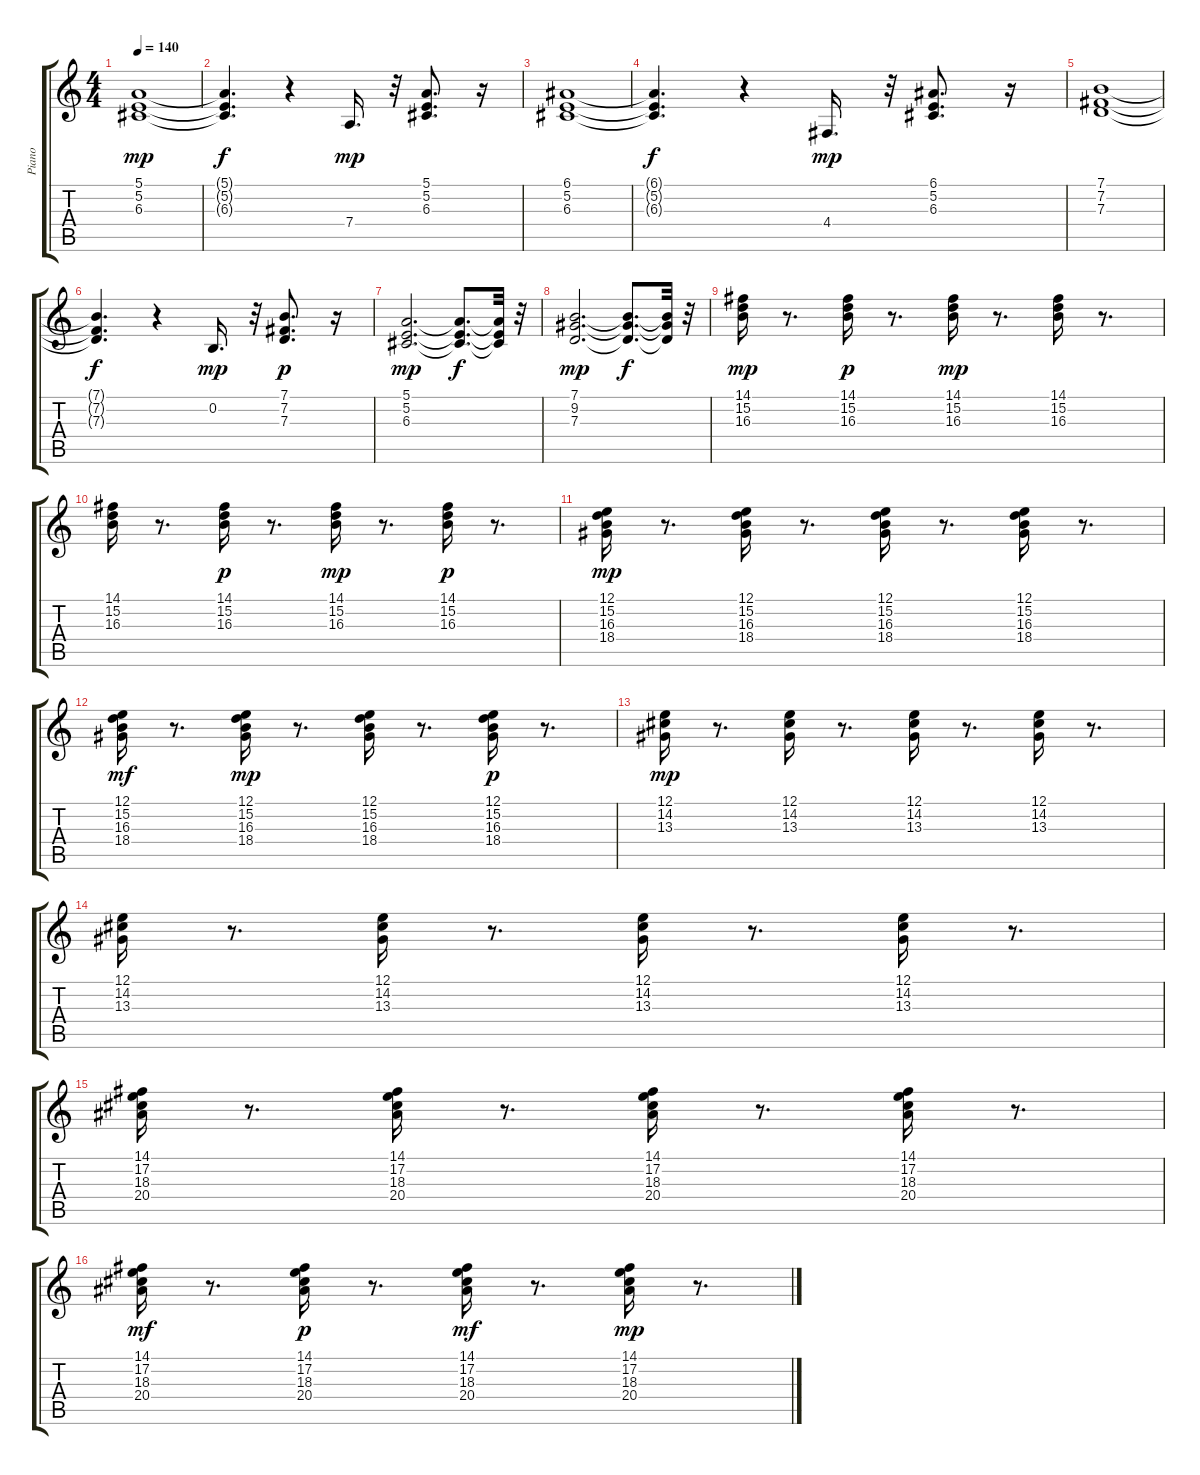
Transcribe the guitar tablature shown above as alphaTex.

\track ("Piano" "Piano") {instrument acousticgrandpiano}
\staff {score tabs}
\tuning (E4 B3 G3 D3 A2 E2) {hide}
\ts (4 4)
\tempo 140
\clef g2
\ks c
(5.1 5.2 6.3).1{dy mp} |
(5.1{t} 5.2{t} 6.3{t}).4{d dy f} r.4 7.4.16{d dy mp} r.32 (5.1 5.2 6.3).8{d} r.16 |
(6.1 5.2 6.3).1 |
(6.1{t} 5.2{t} 6.3{t}).4{d dy f} r.4 4.4.16{d dy mp} r.32 (6.1 5.2 6.3).8{d} r.16 |
(7.1 7.2 7.3).1 |
(7.1{t} 7.2{t} 7.3{t}).4{d dy f} r.4 0.2.16{d dy mp} r.32 (7.1 7.2 7.3).8{d dy p} r.16 |
(5.1 5.2 6.3).2{d dy mp} (5.1{t} 5.2{t} 6.3{t}).8{d dy f} (5.1{t} 5.2{t} 6.3{t}).32 r.32 |
(7.1 9.2 7.3).2{d dy mp} (7.1{t} 9.2{t} 7.3{t}).8{d dy f} (7.1{t} 9.2{t} 7.3{t}).32 r.32 |
(14.1 15.2 16.3).16{dy mp} r.8{d} (14.1 15.2 16.3).16{dy p} r.8{d} (14.1 15.2 16.3).16{dy mp} r.8{d} (14.1 15.2 16.3).16 r.8{d} |
(14.1 15.2 16.3).16 r.8{d} (14.1 15.2 16.3).16{dy p} r.8{d} (14.1 15.2 16.3).16{dy mp} r.8{d} (14.1 15.2 16.3).16{dy p} r.8{d} |
(12.1 15.2 16.3 18.4).16{dy mp} r.8{d} (12.1 15.2 16.3 18.4).16 r.8{d} (12.1 15.2 16.3 18.4).16 r.8{d} (12.1 15.2 16.3 18.4).16 r.8{d} |
(12.1 15.2 16.3 18.4).16{dy mf} r.8{d} (12.1 15.2 16.3 18.4).16{dy mp} r.8{d} (12.1 15.2 16.3 18.4).16 r.8{d} (12.1 15.2 16.3 18.4).16{dy p} r.8{d} |
(12.1 14.2 13.3).16{dy mp} r.8{d} (12.1 14.2 13.3).16 r.8{d} (12.1 14.2 13.3).16 r.8{d} (12.1 14.2 13.3).16 r.8{d} |
(12.1 14.2 13.3).16 r.8{d} (12.1 14.2 13.3).16 r.8{d} (12.1 14.2 13.3).16 r.8{d} (12.1 14.2 13.3).16 r.8{d} |
(14.1 17.2 18.3 20.4).16 r.8{d} (14.1 17.2 18.3 20.4).16 r.8{d} (14.1 17.2 18.3 20.4).16 r.8{d} (14.1 17.2 18.3 20.4).16 r.8{d} |
(14.1 17.2 18.3 20.4).16{dy mf} r.8{d} (14.1 17.2 18.3 20.4).16{dy p} r.8{d} (14.1 17.2 18.3 20.4).16{dy mf} r.8{d} (14.1 17.2 18.3 20.4).16{dy mp} r.8{d}
